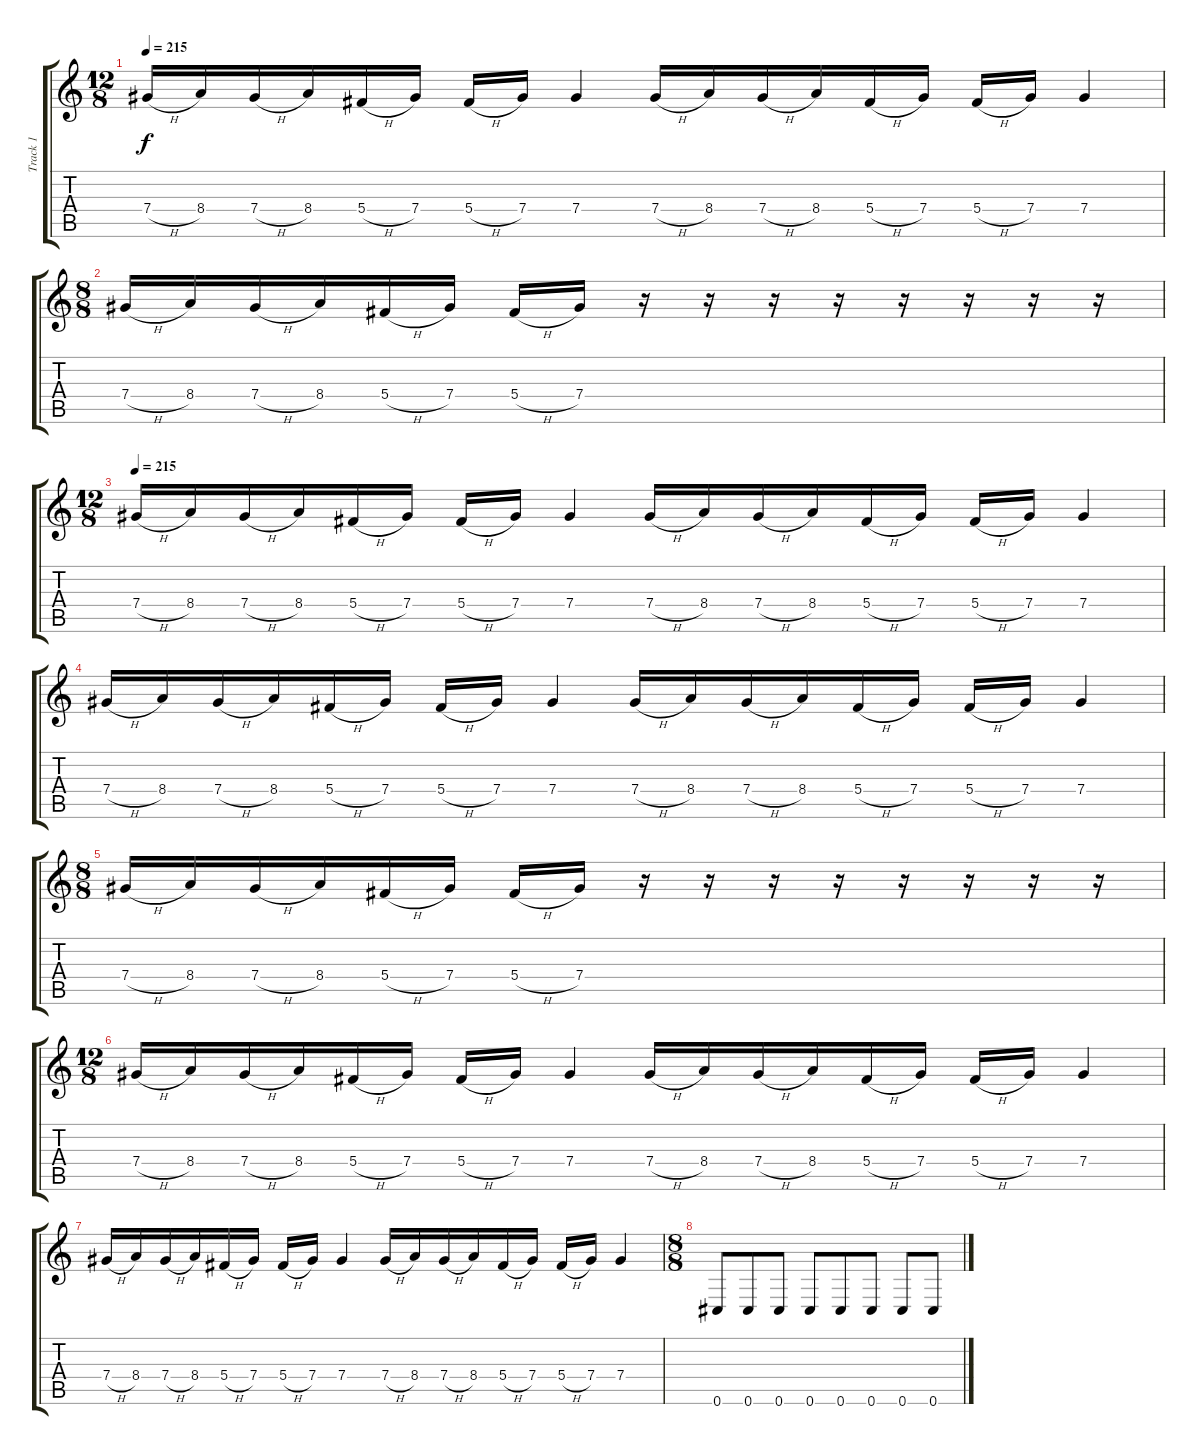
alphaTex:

\track ("Track 1" "Track 1") {instrument distortionguitar}
\staff {score tabs}
\tuning (Eb4 Bb3 Gb3 Db3 Ab2 Db2) {hide}
\ts (12 8)
\tempo 215
\clef g2
\ks c
7.4{h}.16{dy f} 8.4.16 7.4{h}.16 8.4.16 5.4{h}.16 7.4.16 5.4{h}.16 7.4.16 7.4.4 7.4{h}.16 8.4.16 7.4{h}.16 8.4.16 5.4{h}.16 7.4.16 5.4{h}.16 7.4.16 7.4.4 |
\ts (8 8)
7.4{h}.16 8.4.16 7.4{h}.16 8.4.16 5.4{h}.16 7.4.16 5.4{h}.16 7.4.16 r.16 r.16 r.16 r.16 r.16 r.16 r.16 r.16 |
\ts (12 8)
\tempo 215
7.4{h}.16 8.4.16 7.4{h}.16 8.4.16 5.4{h}.16 7.4.16 5.4{h}.16 7.4.16 7.4.4 7.4{h}.16 8.4.16 7.4{h}.16 8.4.16 5.4{h}.16 7.4.16 5.4{h}.16 7.4.16 7.4.4 |
7.4{h}.16 8.4.16 7.4{h}.16 8.4.16 5.4{h}.16 7.4.16 5.4{h}.16 7.4.16 7.4.4 7.4{h}.16 8.4.16 7.4{h}.16 8.4.16 5.4{h}.16 7.4.16 5.4{h}.16 7.4.16 7.4.4 |
\ts (8 8)
7.4{h}.16 8.4.16 7.4{h}.16 8.4.16 5.4{h}.16 7.4.16 5.4{h}.16 7.4.16 r.16 r.16 r.16 r.16 r.16 r.16 r.16 r.16 |
\ts (12 8)
7.4{h}.16 8.4.16 7.4{h}.16 8.4.16 5.4{h}.16 7.4.16 5.4{h}.16 7.4.16 7.4.4 7.4{h}.16 8.4.16 7.4{h}.16 8.4.16 5.4{h}.16 7.4.16 5.4{h}.16 7.4.16 7.4.4 |
7.4{h}.16 8.4.16 7.4{h}.16 8.4.16 5.4{h}.16 7.4.16 5.4{h}.16 7.4.16 7.4.4 7.4{h}.16 8.4.16 7.4{h}.16 8.4.16 5.4{h}.16 7.4.16 5.4{h}.16 7.4.16 7.4.4 |
\ts (8 8)
0.6.8 0.6.8 0.6.8 0.6.8 0.6.8 0.6.8 0.6.8 0.6.8
